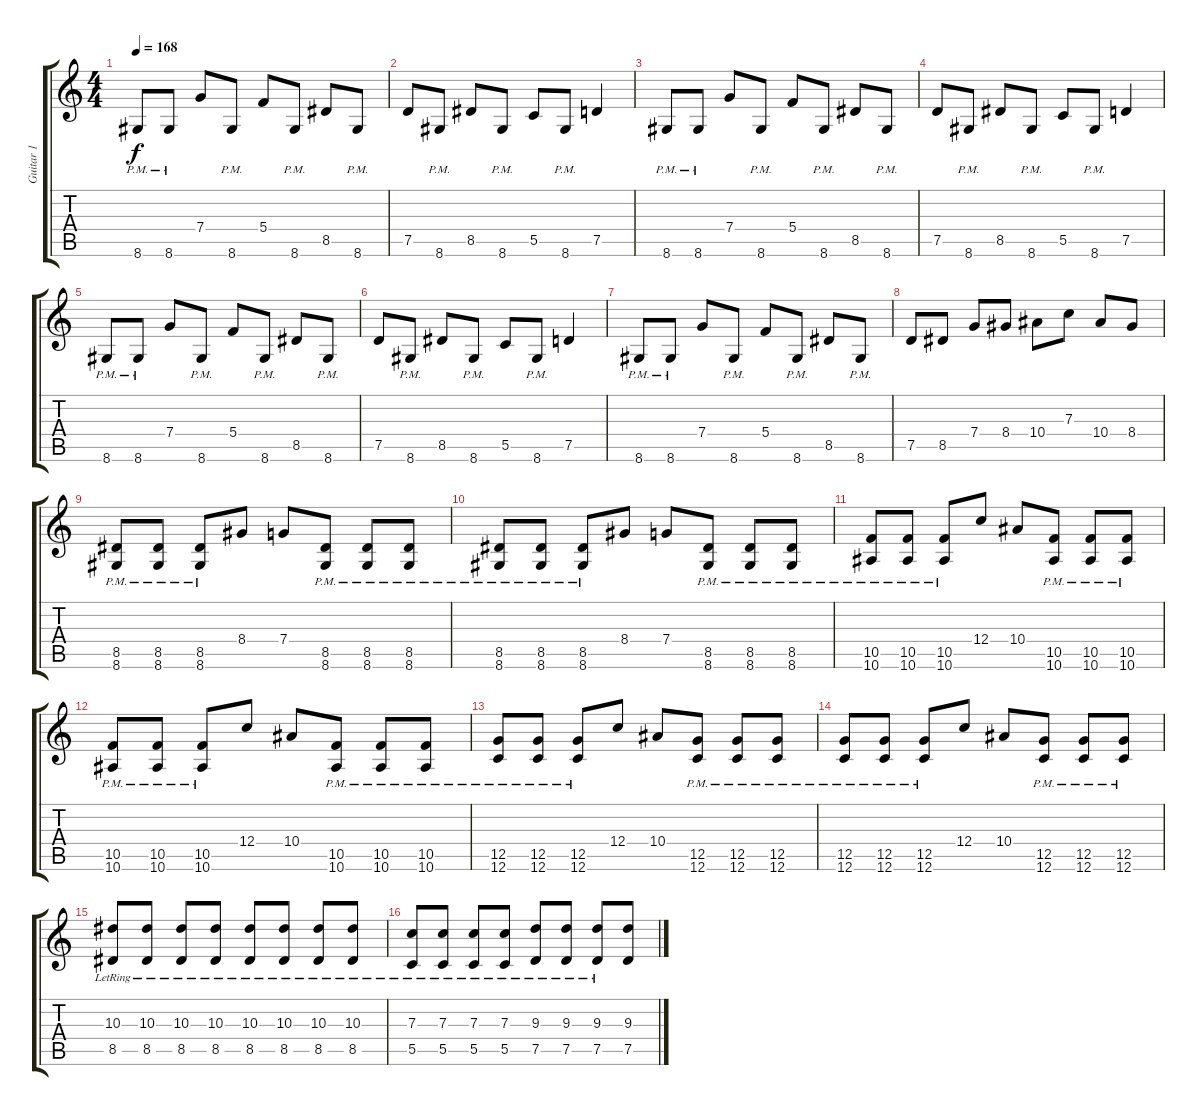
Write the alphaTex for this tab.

\track ("Guitar 1" "Guitar 1") {instrument distortionguitar}
\staff {score tabs}
\tuning (D4 A3 F3 C3 G2 C2) {hide}
\ts (4 4)
\tempo 168
\clef g2
\ks c
8.6{pm}.8{dy f balance 11} 8.6{pm}.8 7.4.8 8.6{pm}.8 5.4.8 8.6{pm}.8 8.5.8 8.6{pm}.8 |
7.5.8 8.6{pm}.8 8.5.8 8.6{pm}.8 5.5.8 8.6{pm}.8 7.5.4 |
8.6{pm}.8 8.6{pm}.8 7.4.8 8.6{pm}.8 5.4.8 8.6{pm}.8 8.5.8 8.6{pm}.8 |
7.5.8 8.6{pm}.8 8.5.8 8.6{pm}.8 5.5.8 8.6{pm}.8 7.5.4 |
8.6{pm}.8 8.6{pm}.8 7.4.8 8.6{pm}.8 5.4.8 8.6{pm}.8 8.5.8 8.6{pm}.8 |
7.5.8 8.6{pm}.8 8.5.8 8.6{pm}.8 5.5.8 8.6{pm}.8 7.5.4 |
8.6{pm}.8 8.6{pm}.8 7.4.8 8.6{pm}.8 5.4.8 8.6{pm}.8 8.5.8 8.6{pm}.8 |
7.5.8 8.5.8 7.4.8 8.4.8 10.4.8 7.3.8 10.4.8 8.4.8 |
(8.5{pm} 8.6{pm}).8{balance 13} (8.5{pm} 8.6{pm}).8 (8.5{pm} 8.6{pm}).8 8.4.8 7.4.8 (8.5{pm} 8.6{pm}).8 (8.5{pm} 8.6{pm}).8 (8.5{pm} 8.6{pm}).8 |
(8.5{pm} 8.6{pm}).8 (8.5{pm} 8.6{pm}).8 (8.5{pm} 8.6{pm}).8 8.4.8 7.4.8 (8.5{pm} 8.6{pm}).8 (8.5{pm} 8.6{pm}).8 (8.5{pm} 8.6{pm}).8 |
(10.5{pm} 10.6{pm}).8 (10.5{pm} 10.6{pm}).8 (10.5{pm} 10.6{pm}).8 12.4.8 10.4.8 (10.5{pm} 10.6{pm}).8 (10.5{pm} 10.6{pm}).8 (10.5{pm} 10.6{pm}).8 |
(10.5{pm} 10.6{pm}).8 (10.5{pm} 10.6{pm}).8 (10.5{pm} 10.6{pm}).8 12.4.8 10.4.8 (10.5{pm} 10.6{pm}).8 (10.5{pm} 10.6{pm}).8 (10.5{pm} 10.6{pm}).8 |
(12.5{pm} 12.6{pm}).8 (12.5{pm} 12.6{pm}).8 (12.5{pm} 12.6{pm}).8 12.4.8 10.4.8 (12.5{pm} 12.6{pm}).8 (12.5{pm} 12.6{pm}).8 (12.5{pm} 12.6{pm}).8 |
(12.5{pm} 12.6{pm}).8 (12.5{pm} 12.6{pm}).8 (12.5{pm} 12.6{pm}).8 12.4.8 10.4.8 (12.5{pm} 12.6{pm}).8 (12.5{pm} 12.6{pm}).8 (12.5{pm} 12.6{pm}).8 |
(10.3{lr} 8.5{lr}).8 (10.3{lr} 8.5{lr}).8 (10.3{lr} 8.5{lr}).8 (10.3{lr} 8.5{lr}).8 (10.3{lr} 8.5{lr}).8 (10.3{lr} 8.5{lr}).8 (10.3{lr} 8.5{lr}).8 (10.3{lr} 8.5{lr}).8 |
(7.3{lr} 5.5{lr}).8 (7.3{lr} 5.5{lr}).8 (7.3{lr} 5.5{lr}).8 (7.3{lr} 5.5{lr}).8 (9.3{lr} 7.5{lr}).8 (9.3{lr} 7.5{lr}).8 (9.3{lr} 7.5{lr}).8 (9.3 7.5).8
